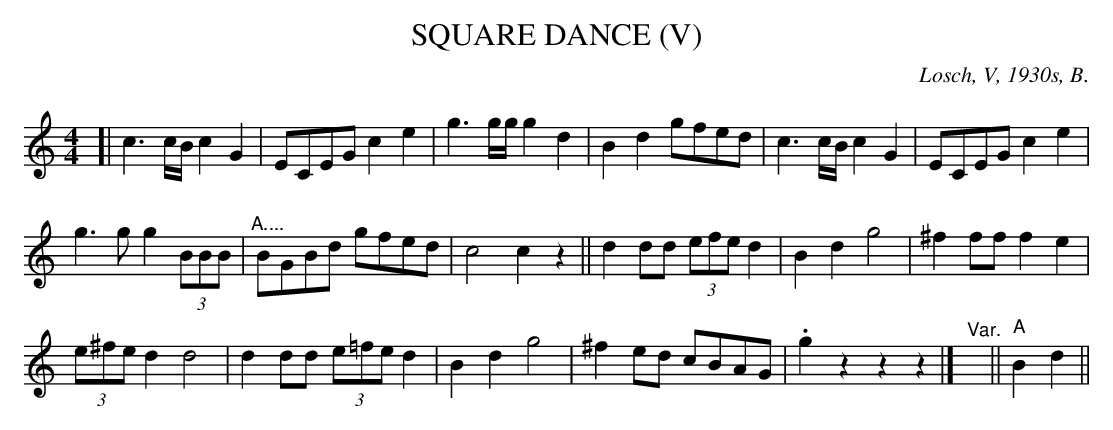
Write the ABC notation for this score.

X:1
T: SQUARE DANCE (V)
O: Losch, V, 1930s, B.
M: 4/4
L: 1/8
K: C
[|\
c3c/B/ c2G2 | ECEG c2e2 | g3g/g/ g2d2 | B2d2 gfed | c3c/B/ c2G2 | ECEG c2e2 |
g3g g2 (3BBB | "^A...."BGBd gfed | c4 c2z2 || d2dd (3efe d2 | B2d2 g4 | ^f2ff f2e2 |
(3e^fe d2 d4 | d2dd (3e=fe d2 | B2d2 g4 | ^f2ed cBAG | .g2z2 z2z2 |] y4 "^Var."y|| "A"B2d2 ||
